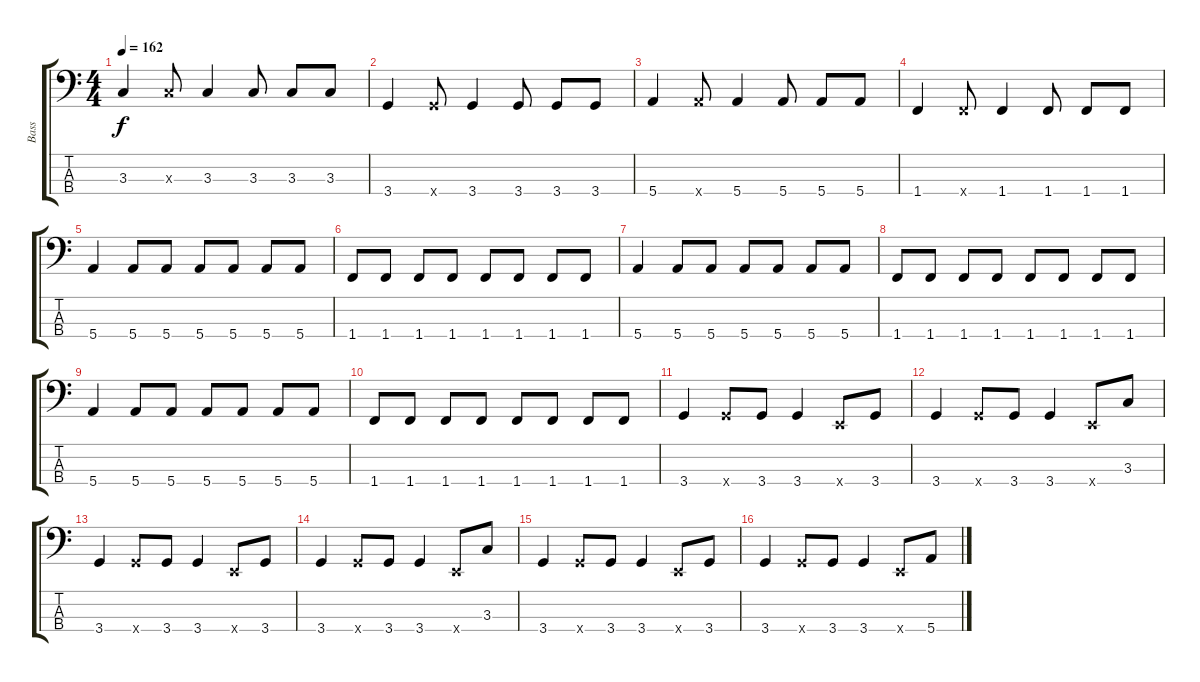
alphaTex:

\track ("Bass" "Bass") {instrument electricbasspick}
\staff {score tabs}
\tuning (G2 D2 A1 E1) {hide}
\ts (4 4)
\tempo 162
\clef f4
\ks c
3.3.4{dy f} 3.3{x}.8 3.3.4 3.3.8 3.3.8 3.3.8 |
3.4.4 3.4{x}.8 3.4.4 3.4.8 3.4.8 3.4.8 |
5.4.4 5.4{x}.8 5.4.4 5.4.8 5.4.8 5.4.8 |
1.4.4 1.4{x}.8 1.4.4 1.4.8 1.4.8 1.4.8 |
5.4.4 5.4.8 5.4.8 5.4.8 5.4.8 5.4.8 5.4.8 |
1.4.8 1.4.8 1.4.8 1.4.8 1.4.8 1.4.8 1.4.8 1.4.8 |
5.4.4 5.4.8 5.4.8 5.4.8 5.4.8 5.4.8 5.4.8 |
1.4.8 1.4.8 1.4.8 1.4.8 1.4.8 1.4.8 1.4.8 1.4.8 |
5.4.4 5.4.8 5.4.8 5.4.8 5.4.8 5.4.8 5.4.8 |
1.4.8 1.4.8 1.4.8 1.4.8 1.4.8 1.4.8 1.4.8 1.4.8 |
3.4.4 3.4{x}.8 3.4.8 3.4.4 0.4{x}.8 3.4.8 |
3.4.4 3.4{x}.8 3.4.8 3.4.4 0.4{x}.8 3.3.8 |
3.4.4 3.4{x}.8 3.4.8 3.4.4 0.4{x}.8 3.4.8 |
3.4.4 3.4{x}.8 3.4.8 3.4.4 0.4{x}.8 3.3.8 |
3.4.4 3.4{x}.8 3.4.8 3.4.4 0.4{x}.8 3.4.8 |
3.4.4 3.4{x}.8 3.4.8 3.4.4 0.4{x}.8 5.4.8
